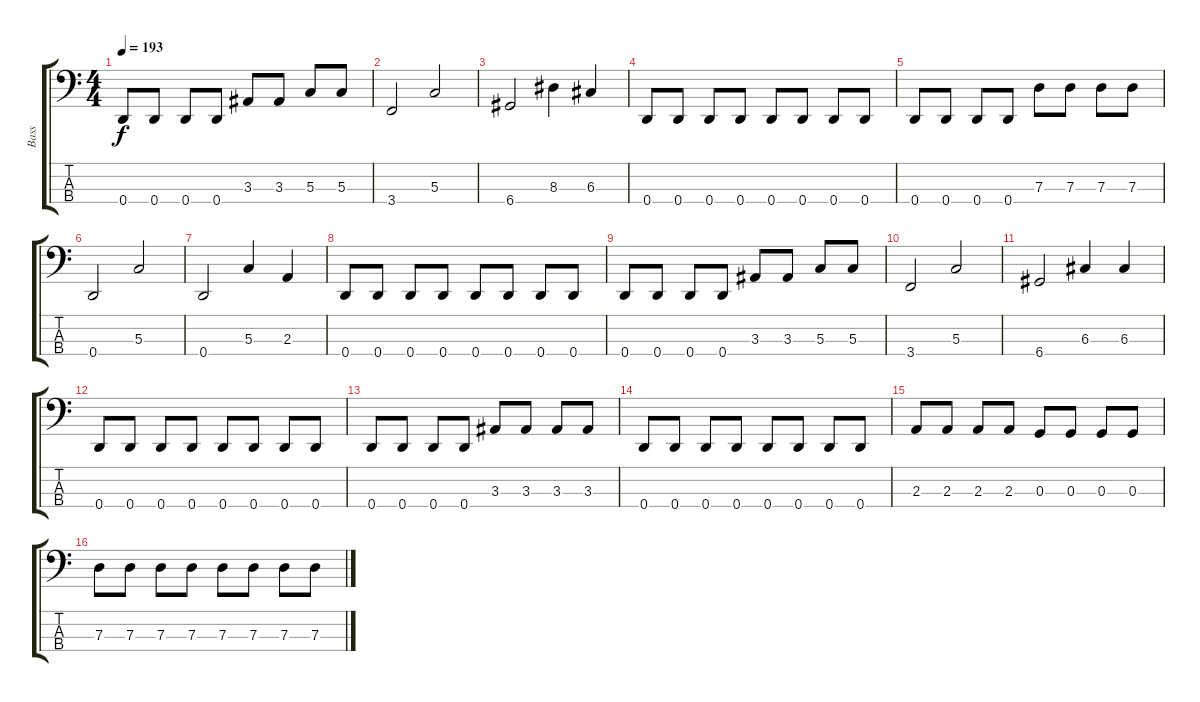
\track ("Bass" "Bass") {instrument electricbasspick}
\staff {score tabs}
\tuning (F2 C2 G1 D1) {hide}
\ts (4 4)
\tempo 193
\clef f4
\ks c
0.4.8{dy f} 0.4.8 0.4.8 0.4.8 3.3.8 3.3.8 5.3.8 5.3.8 |
3.4.2 5.3.2 |
6.4.2 8.3.4 6.3.4 |
0.4.8 0.4.8 0.4.8 0.4.8 0.4.8 0.4.8 0.4.8 0.4.8 |
0.4.8 0.4.8 0.4.8 0.4.8 7.3.8 7.3.8 7.3.8 7.3.8 |
0.4.2 5.3.2 |
0.4.2 5.3.4 2.3.4 |
0.4.8 0.4.8 0.4.8 0.4.8 0.4.8 0.4.8 0.4.8 0.4.8 |
0.4.8 0.4.8 0.4.8 0.4.8 3.3.8 3.3.8 5.3.8 5.3.8 |
3.4.2 5.3.2 |
6.4.2 6.3.4 6.3.4 |
0.4.8 0.4.8 0.4.8 0.4.8 0.4.8 0.4.8 0.4.8 0.4.8 |
0.4.8 0.4.8 0.4.8 0.4.8 3.3.8 3.3.8 3.3.8 3.3.8 |
0.4.8 0.4.8 0.4.8 0.4.8 0.4.8 0.4.8 0.4.8 0.4.8 |
2.3.8 2.3.8 2.3.8 2.3.8 0.3.8 0.3.8 0.3.8 0.3.8 |
7.3.8 7.3.8 7.3.8 7.3.8 7.3.8 7.3.8 7.3.8 7.3.8
